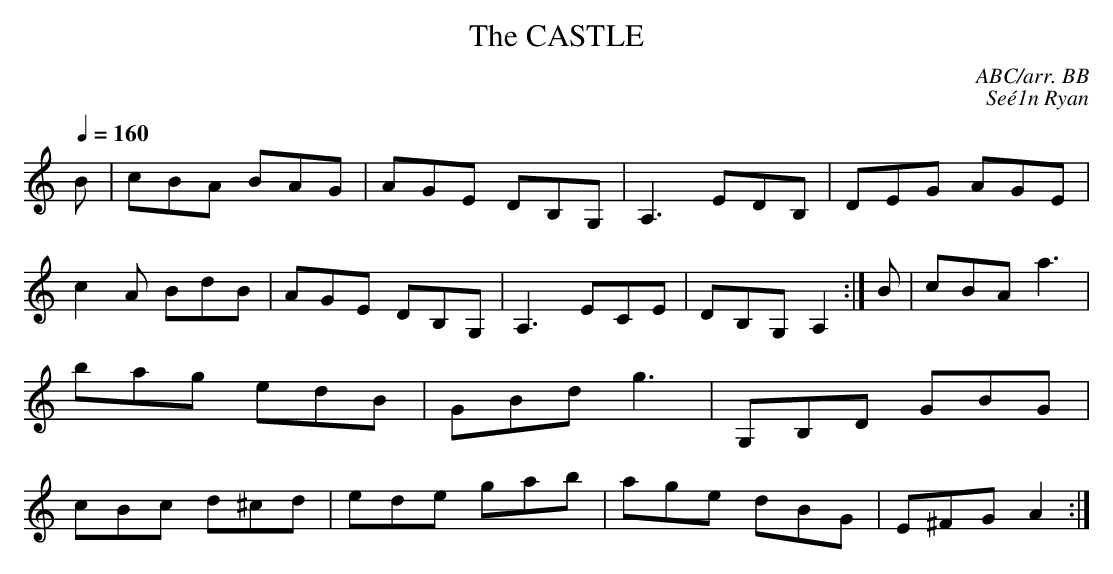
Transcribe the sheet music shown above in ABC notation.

X:1
T:CASTLE, The\
C:ABC/arr. BB\
C:Se\'e1n Ryan\
Q:1/4=160\
L:1/8\
M:6/8\
K:Am\
B|cBA BAG|AGE DB,G,|A,3 EDB,|DEG AGE|\
c2A BdB|AGE DB,G,|A,3 ECE|DB,G, A,2:|\
B|cBA a3|bag edB|GBd g3|G,B,D GBG|\
cBc d^cd|ede gab|age dBG|E^FG A2:|\
\
\
